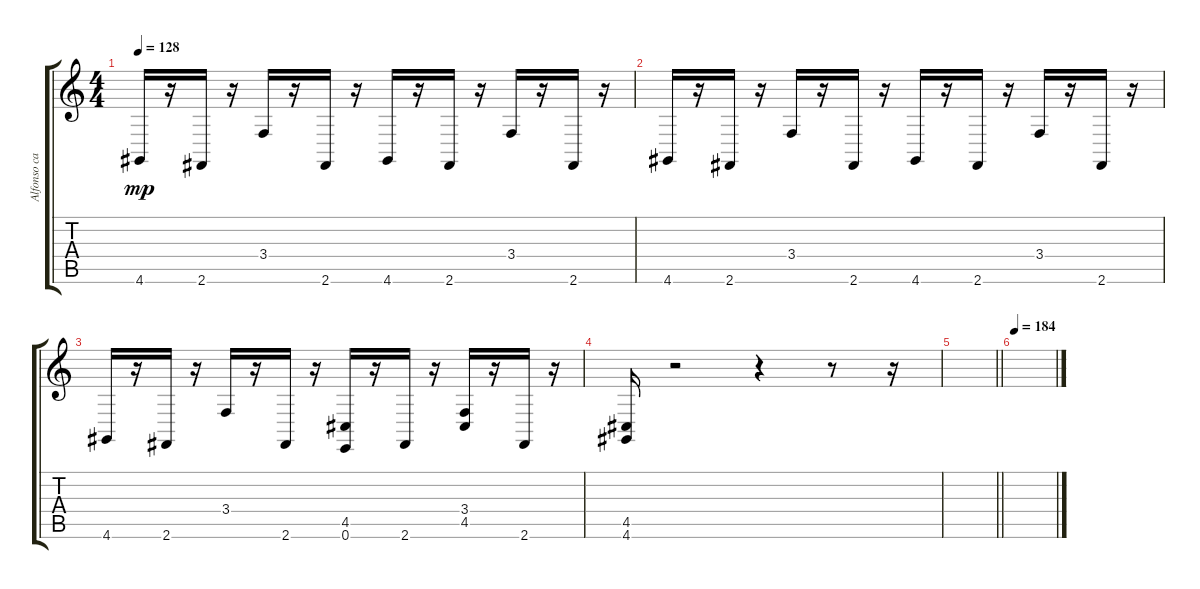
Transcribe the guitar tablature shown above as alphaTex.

\track ("Alfonso caga palos" "Alfonso ca") {instrument synthdrum}
\staff {score tabs}
\tuning (E4 B3 G3 D3 A2 E2) {hide}
\ts (4 4)
\tempo 128
\clef g2
\ks c
4.6.16{dy mp} r.16 2.6.16 r.16 3.4.16 r.16 2.6.16 r.16 4.6.16 r.16 2.6.16 r.16 3.4.16 r.16 2.6.16 r.16 |
4.6.16 r.16 2.6.16 r.16 3.4.16 r.16 2.6.16 r.16 4.6.16 r.16 2.6.16 r.16 3.4.16 r.16 2.6.16 r.16 |
4.6.16 r.16 2.6.16 r.16 3.4.16 r.16 2.6.16 r.16 (4.5 0.6).16 r.16 2.6.16 r.16 (3.4 4.5).16 r.16 2.6.16 r.16 |
(4.5 4.6).16 r.2 r.4 r.8 r.16 |
\barLineRight lightlight
|
\tempo 184
